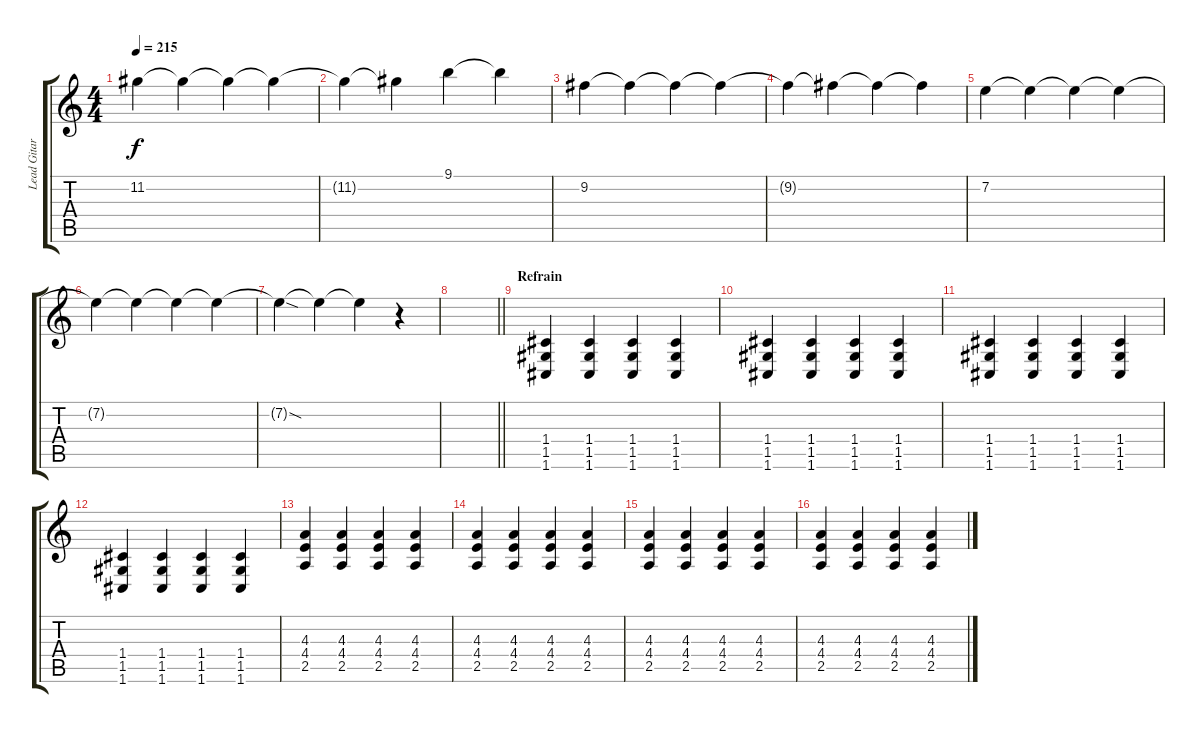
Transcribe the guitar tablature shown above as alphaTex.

\track ("Lead Gitarre" "Lead Gitar") {instrument overdrivenguitar}
\staff {score tabs}
\tuning (D4 A3 F3 C3 G2 C2) {hide}
\ts (4 4)
\tempo 215
\clef g2
\ks c
11.2.4{dy f} 11.2{t}.4 11.2{t}.4 11.2{t}.4 |
11.2{t}.4 11.2{t}.4 9.1.4 9.1{t}.4 |
9.2.4 9.2{t}.4 9.2{t}.4 9.2{t}.4 |
9.2{t}.4 9.2{t}.4 9.2{t}.4 9.2{t}.4 |
7.2.4 7.2{t}.4{volume 0} 7.2{t}.4 7.2{t}.4 |
7.2{t}.4 7.2{t}.4 7.2{t}.4 7.2{t}.4 |
7.2{sod t}.4 7.2{t}.4 7.2{t}.4 r.4{volume 14} |
\barLineRight lightlight
|
\section ("" "Refrain")
(1.4 1.5 1.6).4 (1.4 1.5 1.6).4 (1.4 1.5 1.6).4 (1.4 1.5 1.6).4 |
(1.4 1.5 1.6).4 (1.4 1.5 1.6).4 (1.4 1.5 1.6).4 (1.4 1.5 1.6).4 |
(1.4 1.5 1.6).4 (1.4 1.5 1.6).4 (1.4 1.5 1.6).4 (1.4 1.5 1.6).4 |
(1.4 1.5 1.6).4 (1.4 1.5 1.6).4 (1.4 1.5 1.6).4 (1.4 1.5 1.6).4 |
(4.3 4.4 2.5).4 (4.3 4.4 2.5).4 (4.3 4.4 2.5).4 (4.3 4.4 2.5).4 |
(4.3 4.4 2.5).4 (4.3 4.4 2.5).4 (4.3 4.4 2.5).4 (4.3 4.4 2.5).4 |
(4.3 4.4 2.5).4 (4.3 4.4 2.5).4 (4.3 4.4 2.5).4 (4.3 4.4 2.5).4 |
(4.3 4.4 2.5).4 (4.3 4.4 2.5).4 (4.3 4.4 2.5).4 (4.3 4.4 2.5).4
